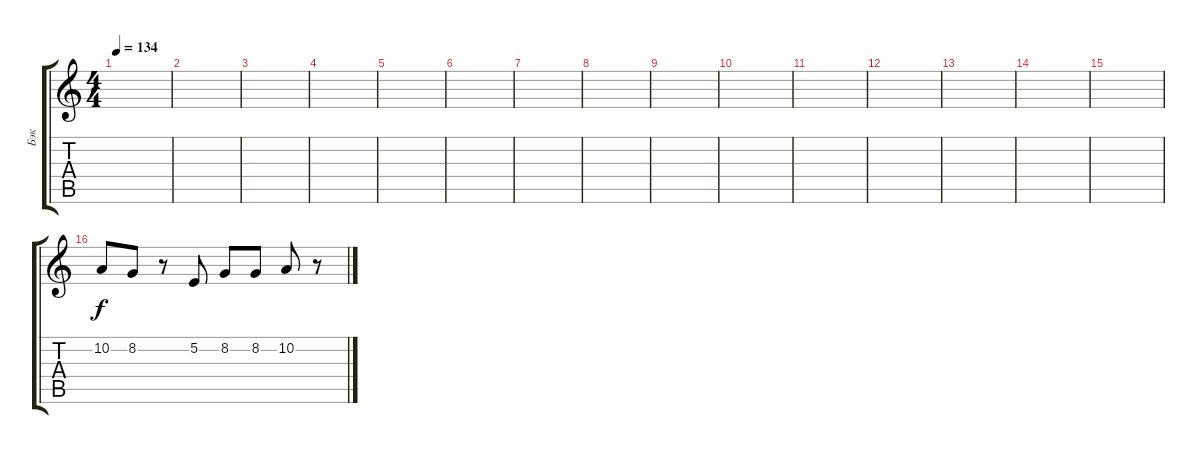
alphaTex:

\track ("Бэк" "Бэк") {instrument altosax}
\staff {score tabs}
\tuning (E4 B3 G3 D3 A2 E2) {hide}
\ts (4 4)
\tempo 134
\clef g2
\ks c
|
|
|
|
|
|
|
|
|
|
|
|
|
|
|
10.2.8 8.2.8 r.8 5.2.8 8.2.8 8.2.8 10.2.8 r.8
